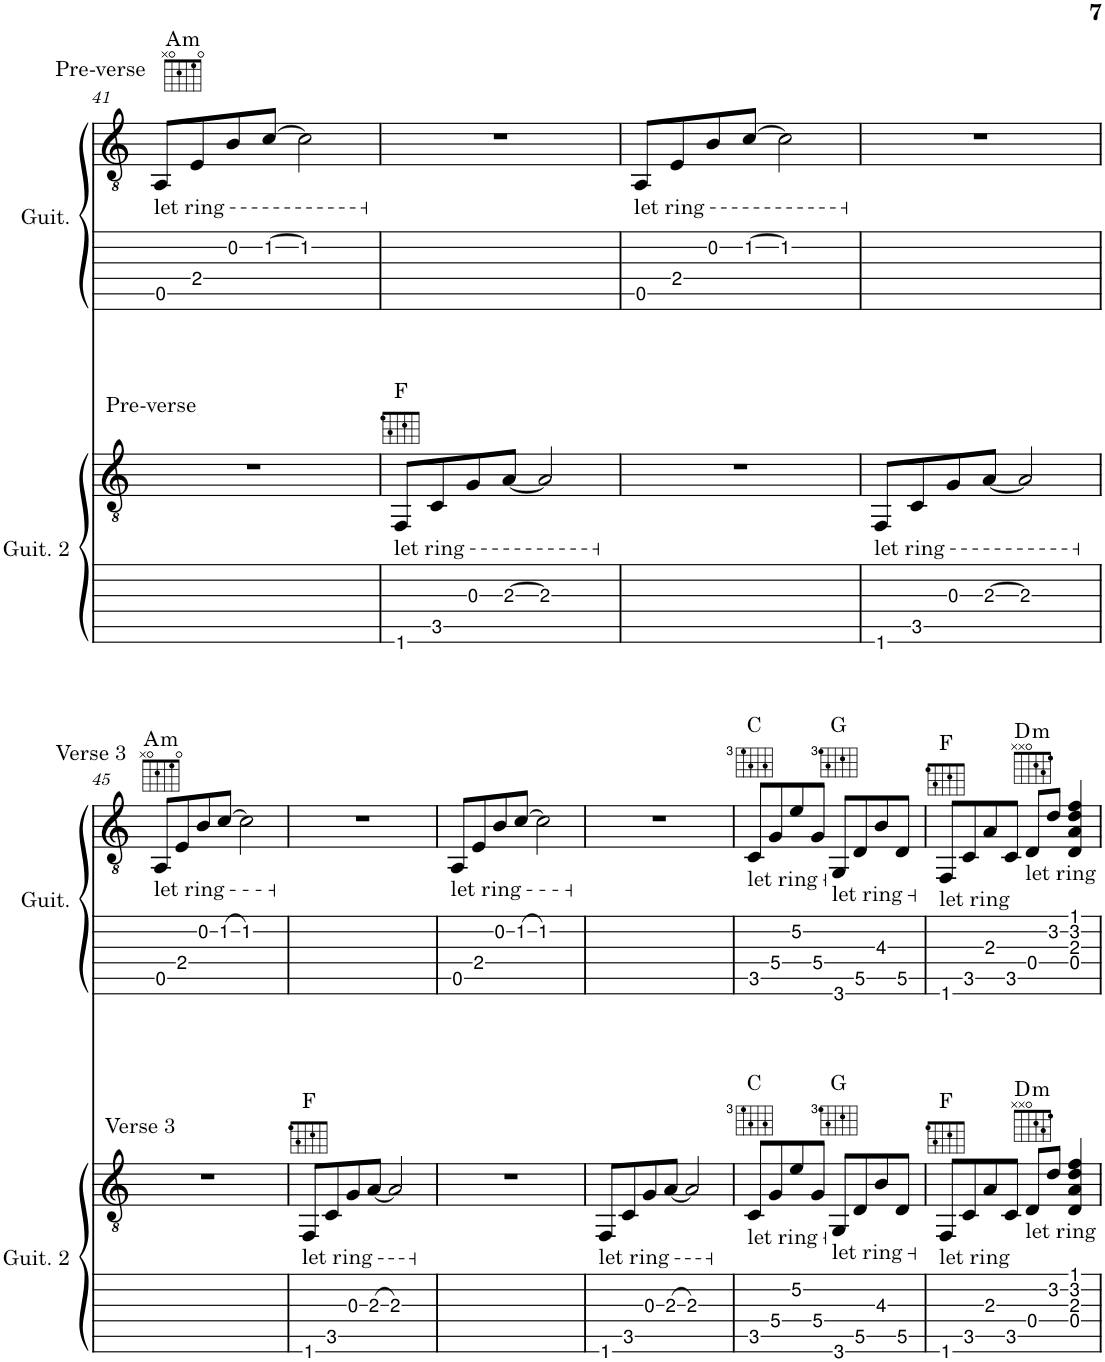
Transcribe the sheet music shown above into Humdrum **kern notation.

**kern	**kern	**harte	**kern	**kern	**harte
*part2	*part2	*part2	*part1	*part1	*part1
*staff4	*staff3	*	*staff2	*staff1	*
*I"Guitar 2	*	*	*I"Guitar 1	*	*
*I'Guit. 2	*	*	*I'Guit.	*	*
!!LO:PB:g=z
*	*clefGv2	*	*	*clefGv2	*
*k[]	*k[]	*	*k[]	*k[]	*
*M4/4	*M4/4	*	*M4/4	*M4/4	*
=41	=41	=41	=41	=41	=41
!	!	!	!	!LO:TX:a:t=Pre-verse	!
!	!	!	!	!LO:TX:b:t=let ring	!
!	!LO:TX:a:t=Pre-verse	!	!	!	!LO:H:kt=m
1r	1r	.	8AAL	8AA/L	A:min
.	.	.	8EJ	8E/	.
.	.	.	8BL	8B/	.
.	.	.	[8cJ	[8c/J	.
.	.	.	2c]	2c\]	.
=42	=42	=42	=42	=42	=42
!	!LO:TX:b:t=let ring	!	!	!	!
8FFL	8FF/L	F:maj	1r	1r	.
8CJ	8C/	.	.	.	.
8GL	8G/	.	.	.	.
[8AJ	[8A/J	.	.	.	.
2A]	2A/]	.	.	.	.
=43	=43	=43	=43	=43	=43
!	!	!	!	!LO:TX:b:t=let ring	!
1r	1r	.	8AAL	8AA/L	.
.	.	.	8EJ	8E/	.
.	.	.	8BL	8B/	.
.	.	.	[8cJ	[8c/J	.
.	.	.	2c]	2c\]	.
=44	=44	=44	=44	=44	=44
!	!LO:TX:b:t=let ring	!	!	!	!
8FFL	8FF/L	.	1r	1r	.
8CJ	8C/	.	.	.	.
8GL	8G/	.	.	.	.
[8AJ	[8A/J	.	.	.	.
2A]	2A/]	.	.	.	.
!!LO:LB:g=z
=45	=45	=45	=45	=45	=45
!	!	!	!	!LO:TX:a:t=Verse 3	!
!	!	!	!	!LO:TX:b:t=let ring	!
!	!LO:TX:a:t=Verse 3	!	!	!	!LO:H:kt=m
1r	1r	.	8AAL	8AA/L	A:min
.	.	.	8EJ	8E/	.
.	.	.	8BL	8B/	.
.	.	.	[8cJ	[8c/J	.
.	.	.	2c]	2c\]	.
=46	=46	=46	=46	=46	=46
!	!LO:TX:b:t=let ring	!	!	!	!
8FFL	8FF/L	F:maj	1r	1r	.
8CJ	8C/	.	.	.	.
8GL	8G/	.	.	.	.
[8AJ	[8A/J	.	.	.	.
2A]	2A/]	.	.	.	.
=47	=47	=47	=47	=47	=47
!	!	!	!	!LO:TX:b:t=let ring	!
1r	1r	.	8AAL	8AA/L	.
.	.	.	8EJ	8E/	.
.	.	.	8BL	8B/	.
.	.	.	[8cJ	[8c/J	.
.	.	.	2c]	2c\]	.
=48	=48	=48	=48	=48	=48
!	!LO:TX:b:t=let ring	!	!	!	!
8FFL	8FF/L	.	1r	1r	.
8CJ	8C/	.	.	.	.
8GL	8G/	.	.	.	.
[8AJ	[8A/J	.	.	.	.
2A]	2A/]	.	.	.	.
=49	=49	=49	=49	=49	=49
!	!	!	!	!LO:TX:b:t=let ring	!
!	!LO:TX:b:t=let ring	!	!	!	!
8CL	8C/L	C:maj	8CL	8C/L	C:maj
8GJ	8G/	.	8GJ	8G/	.
8eL	8e/	.	8eL	8e/	.
8GJ	8G/J	.	8GJ	8G/J	.
!	!	!	!	!LO:TX:b:t=let ring	!
!	!LO:TX:b:t=let ring	!	!	!	!
8GGL	8GG/L	G:maj	8GGL	8GG/L	G:maj
8DJ	8D/	.	8DJ	8D/	.
8BL	8B/	.	8BL	8B/	.
8DJ	8D/J	.	8DJ	8D/J	.
=50	=50	=50	=50	=50	=50
!	!	!	!	!LO:TX:b:t=let ring	!
!	!LO:TX:b:t=let ring	!	!	!	!
8FFL	8FF/L	F:maj	8FFL	8FF/L	F:maj
8CJ	8C/	.	8CJ	8C/	.
8AL	8A/	.	8AL	8A/	.
8CJ	8C/J	.	8CJ	8C/J	.
!	!	!	!	!LO:TX:b:t=let ring	!
!	!LO:TX:b:t=let ring	!LO:H:kt=m	!	!	!LO:H:kt=m
8DL	8D/L	D:min	8DL	8D/L	D:min
8dJ	8d/J	.	8dJ	8d/J	.
4D 4A 4d 4f	4D/ 4A/ 4d/ 4f/	.	4D 4A 4d 4f	4D/ 4A/ 4d/ 4f/	.
=	=	=	=	=	=
*-	*-	*-	*-	*-	*-
